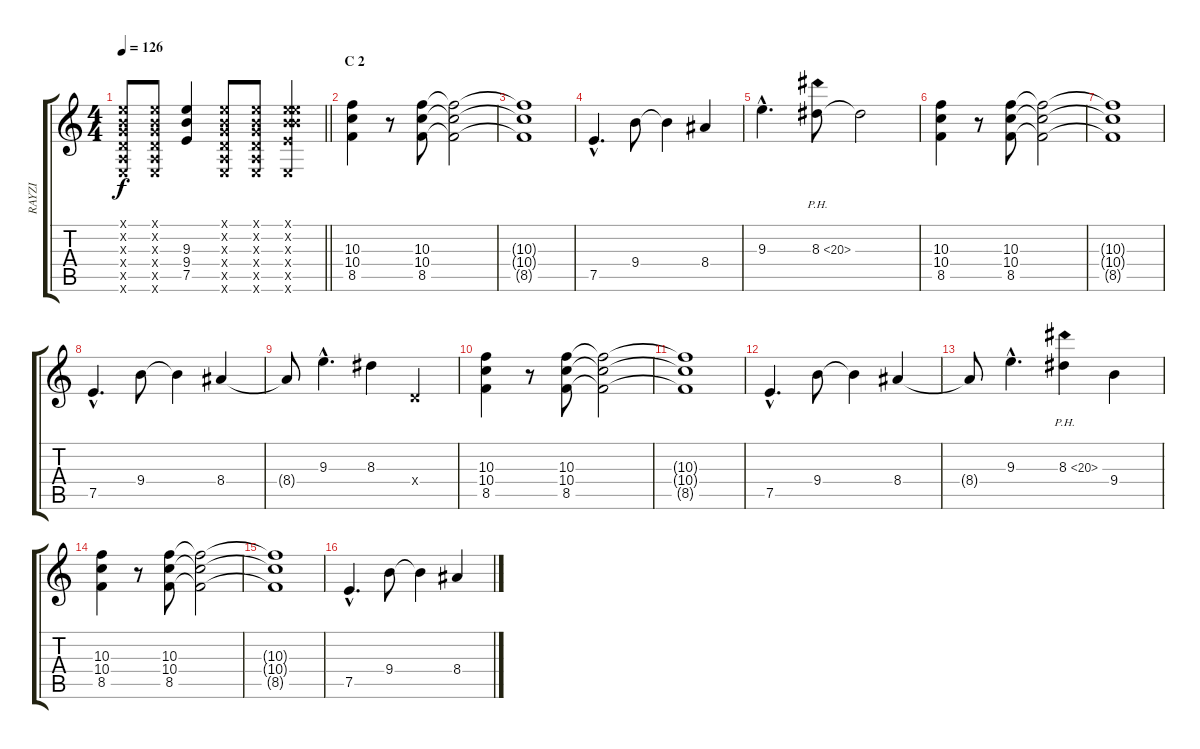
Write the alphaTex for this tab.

\track ("RAYZI" "RAYZI") {instrument distortionguitar}
\staff {score tabs}
\tuning (E4 B3 G3 D3 A2 E2) {hide}
\ts (4 4)
\tempo 126
\clef g2
\barLineRight lightlight
\ks c
(0.1{x} 0.2{x} 0.3{x} 0.4{x} 0.5{x} 0.6{x}).8{dy f} (0.1{x} 0.2{x} 0.3{x} 0.4{x} 0.5{x} 0.6{x}).8 (9.3 9.4 7.5).4 (0.1{x} 0.2{x} 0.3{x} 0.4{x} 0.5{x} 0.6{x}).8 (0.1{x} 0.2{x} 0.3{x} 0.4{x} 0.5{x} 0.6{x}).8 (0.1{x} 0.2{x} 9.3{x} 9.4{x} 7.5{x} 0.6{x}).4 |
\section ("" "C 2")
(10.3 10.4 8.5).4 r.8 (10.3 10.4 8.5).8 (10.3{t} 10.4{t} 8.5{t}).2 |
(10.3{t} 10.4{t} 8.5{t}).1 |
7.5{hac}.4{d} 9.4.8 9.4{t}.4 8.4.4 |
9.3{hac}.4{d} 8.3{ph 12}.8 8.3{t}.2 |
(10.3 10.4 8.5).4 r.8 (10.3 10.4 8.5).8 (10.3{t} 10.4{t} 8.5{t}).2 |
(10.3{t} 10.4{t} 8.5{t}).1 |
7.5{hac}.4{d} 9.4.8 9.4{t}.4 8.4.4 |
8.4{t}.8 9.3{hac}.4{d} 8.3.4 0.4{x}.4 |
(10.3 10.4 8.5).4 r.8 (10.3 10.4 8.5).8 (10.3{t} 10.4{t} 8.5{t}).2 |
(10.3{t} 10.4{t} 8.5{t}).1 |
7.5{hac}.4{d} 9.4.8 9.4{t}.4 8.4.4 |
8.4{t}.8 9.3{hac}.4{d} 8.3{ph 12}.4 9.4.4 |
(10.3 10.4 8.5).4 r.8 (10.3 10.4 8.5).8 (10.3{t} 10.4{t} 8.5{t}).2 |
(10.3{t} 10.4{t} 8.5{t}).1 |
7.5{hac}.4{d} 9.4.8 9.4{t}.4 8.4.4
